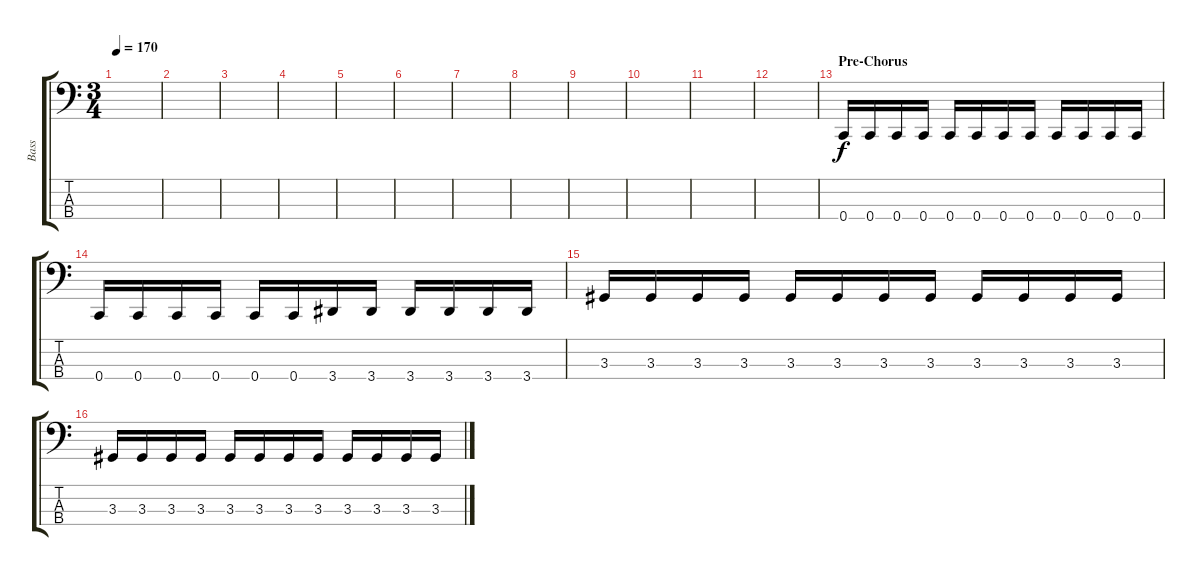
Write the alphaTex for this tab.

\track ("Bass" "Bass") {instrument electricbassfinger}
\staff {score tabs}
\tuning (Eb2 Bb1 F1 C1) {hide}
\ts (3 4)
\tempo 170
\clef f4
\ks c
|
|
|
|
|
|
|
|
|
|
|
|
\section ("" "Pre-Chorus")
0.4.16 0.4.16 0.4.16 0.4.16 0.4.16 0.4.16 0.4.16 0.4.16 0.4.16 0.4.16 0.4.16 0.4.16 |
0.4.16 0.4.16 0.4.16 0.4.16 0.4.16 0.4.16 3.4.16 3.4.16 3.4.16 3.4.16 3.4.16 3.4.16 |
3.3.16 3.3.16 3.3.16 3.3.16 3.3.16 3.3.16 3.3.16 3.3.16 3.3.16 3.3.16 3.3.16 3.3.16 |
3.3.16 3.3.16 3.3.16 3.3.16 3.3.16 3.3.16 3.3.16 3.3.16 3.3.16 3.3.16 3.3.16 3.3.16
